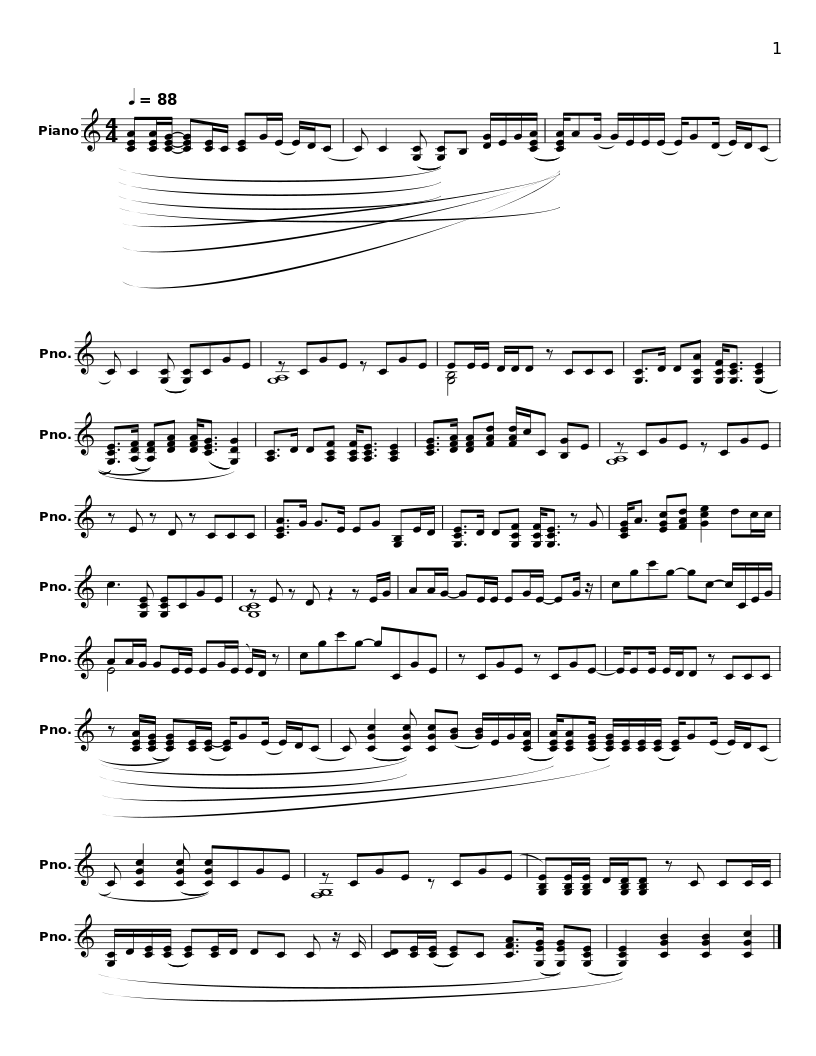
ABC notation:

X:1
%%score ( 1 2 )
L:1/8
Q:1/4=88
M:4/4
I:linebreak $
K:C
V:1 treble
V:2 treble
V:1
 [CEA][CEA]/[CEG]/- [CEG][CE]/C/ [CE]G/(E/ E/)D/(C | C) C2 ((((([G,C] [G,C])))))B, [DG]/E/G/(((((([CEA]/ | [CEA]/))))))A(G/ G/)E/E/(E/ E/)G(D/ E/)D/(C |$ C) C2 (([G,C] [G,C]))CGE |$ z CGE z CGE | %5
 EE/E/ D/D/D z CCC | [G,C]>D D[G,CA] [G,CF]<[G,CE] ((([G,CE]2 | [G,CE]>)))((([A,DF] [A,DF])))[DFA] [DFA]<((([CEG] [G,DG]2))) |$ [A,C]>D D[A,CF] [A,CF]<[A,CE] [A,CE]2 | [CEG]>[DFA] [DFA][FAd] [FAd]/c/C [B,G]E | %10
 z CGE z CGE | z E z D z CCC |$ [CEA]>G G>E EG [G,B,]E/D/ | [G,CE]>D D[G,CF] [G,CF]<[G,CE] z G | [CEG]<A [EGc][FAd] [Gce]2 dc/c/ | %15
 c3 [G,CE] [G,CE]CGE |$ z E z D z2 z E/G/ | AA/G/- GE/E/ EG/E/- EG/ z/ | cgc'g- gc- c/C/E/G/ | AA/G/ GE/E/ EG/(E/ E/)D/ z |$ %20
 cgc'g- gCGE | z CGE z CGE- | E/EE/ E/D/D z CCC | z [CEA]/((([CEG]/ [CEG])))[CE]/([CE-]/ [CE]/)G(E/ E/)D/(C |$ C) (((([CGc]2 [CGc])))) [CGc](([GB] [GB]/))E/G/((([CEA]/ | %25
 [CEA]/)))[CEA]((([CEG]/ [CEG]/)))[CE]/[CE]/(([CE]/ [CE]/))G(E/ E/)D/(C | C) [CGc]2 ((([CGc] [CGc])))CGE | z CGE z CG(E |$ [G,B,E])[G,B,E]/[G,B,E]/ D/[G,B,D]/[G,B,D] z C CC/C/ | [G,C]/D/[CE]/(([CE]/ [CE]))[CE]/D/ DC C z/ C/ | %30
 [CD][CE]/(([CE]/ [CE]))C [CFA]>((([G,EG] [G,EG])))((([G,CE] | [G,CE]2))) [CGB]2 [CGB]2 [CGc]2 |] %32
V:2
 x8 | x8 | x8 |$ x8 |$ [G,A,]8 | %5
 [G,B,]4 x4 | x8 | x8 |$ x8 | x8 | %10
 [G,A,]8 | x8 |$ x8 | x8 | x8 | %15
 x8 |$ [G,B,C]8 | x8 | x8 | E4 x4 |$ %20
 x8 | x8 | x8 | x8 |$ x8 | %25
 x8 | x8 | [F,G,]8 |$ x8 | x8 | %30
 x8 | x8 |] %32
